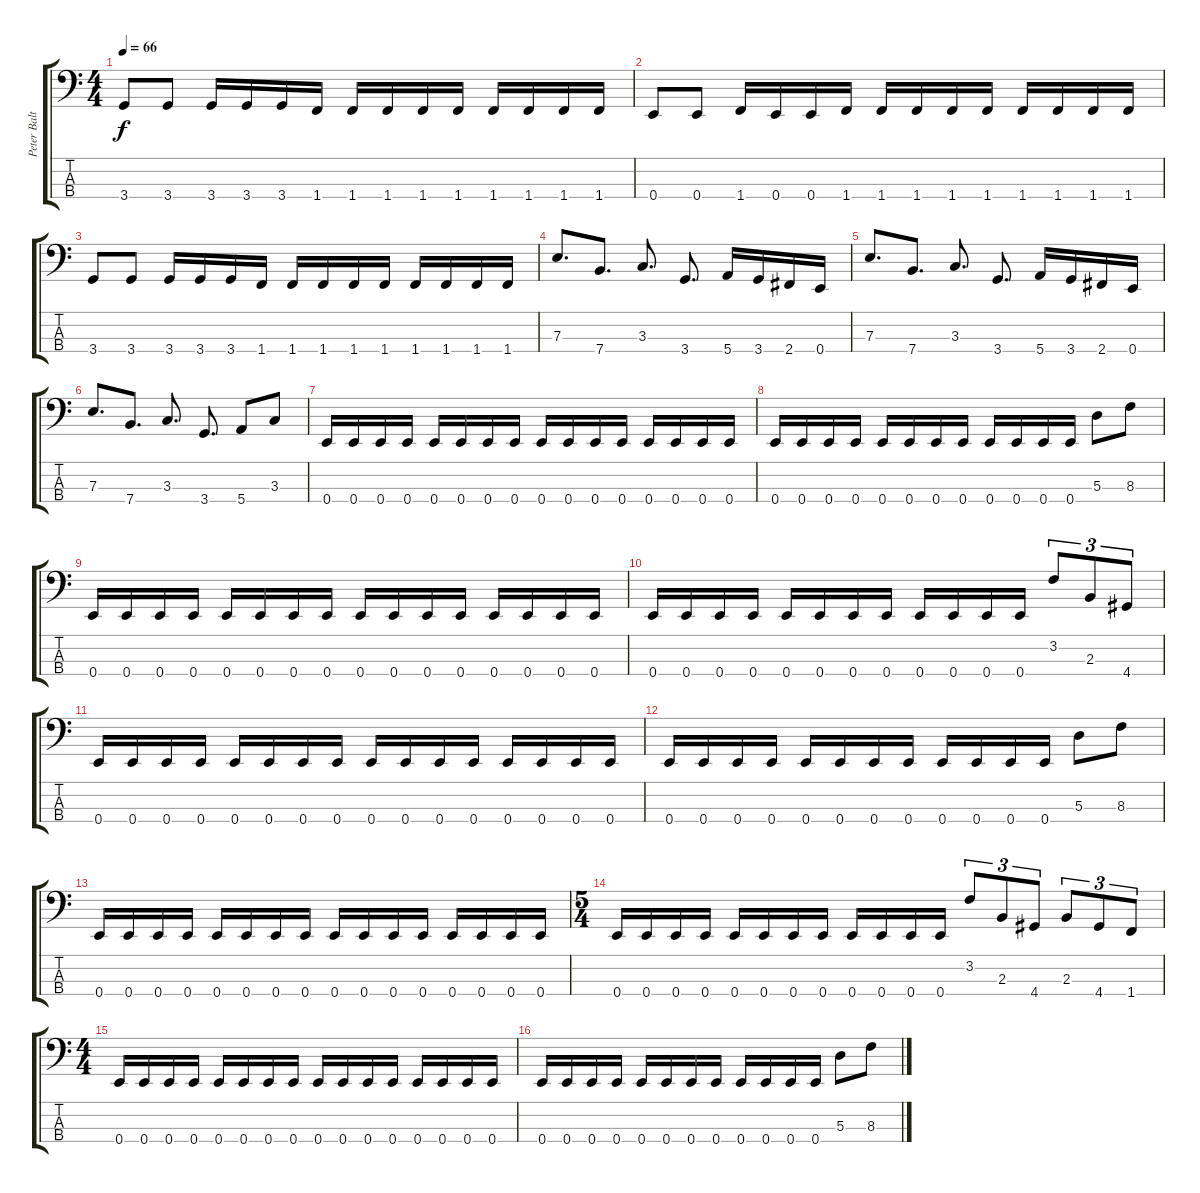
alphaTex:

\track ("Peter Baltes" "Peter Balt") {instrument electricbassfinger}
\staff {score tabs}
\tuning (G2 D2 A1 E1) {hide}
\ts (4 4)
\tempo 66
\clef f4
\ks c
3.4.8{dy f} 3.4.8 3.4.16 3.4.16 3.4.16 1.4.16 1.4.16 1.4.16 1.4.16 1.4.16 1.4.16 1.4.16 1.4.16 1.4.16 |
0.4.8 0.4.8 1.4.16 0.4.16 0.4.16 1.4.16 1.4.16 1.4.16 1.4.16 1.4.16 1.4.16 1.4.16 1.4.16 1.4.16 |
3.4.8 3.4.8 3.4.16 3.4.16 3.4.16 1.4.16 1.4.16 1.4.16 1.4.16 1.4.16 1.4.16 1.4.16 1.4.16 1.4.16 |
7.3.8{d} 7.4.8{d} 3.3.8{d} 3.4.8{d} 5.4.16 3.4.16 2.4.16 0.4.16 |
7.3.8{d} 7.4.8{d} 3.3.8{d} 3.4.8{d} 5.4.16 3.4.16 2.4.16 0.4.16 |
7.3.8{d} 7.4.8{d} 3.3.8{d} 3.4.8{d} 5.4.8 3.3.8 |
0.4.16 0.4.16 0.4.16 0.4.16 0.4.16 0.4.16 0.4.16 0.4.16 0.4.16 0.4.16 0.4.16 0.4.16 0.4.16 0.4.16 0.4.16 0.4.16 |
0.4.16 0.4.16 0.4.16 0.4.16 0.4.16 0.4.16 0.4.16 0.4.16 0.4.16 0.4.16 0.4.16 0.4.16 5.3.8 8.3.8 |
0.4.16 0.4.16 0.4.16 0.4.16 0.4.16 0.4.16 0.4.16 0.4.16 0.4.16 0.4.16 0.4.16 0.4.16 0.4.16 0.4.16 0.4.16 0.4.16 |
0.4.16 0.4.16 0.4.16 0.4.16 0.4.16 0.4.16 0.4.16 0.4.16 0.4.16 0.4.16 0.4.16 0.4.16 3.2.8{tu (3 2)} 2.3.8{tu (3 2)} 4.4.8{tu (3 2)} |
0.4.16 0.4.16 0.4.16 0.4.16 0.4.16 0.4.16 0.4.16 0.4.16 0.4.16 0.4.16 0.4.16 0.4.16 0.4.16 0.4.16 0.4.16 0.4.16 |
0.4.16 0.4.16 0.4.16 0.4.16 0.4.16 0.4.16 0.4.16 0.4.16 0.4.16 0.4.16 0.4.16 0.4.16 5.3.8 8.3.8 |
0.4.16 0.4.16 0.4.16 0.4.16 0.4.16 0.4.16 0.4.16 0.4.16 0.4.16 0.4.16 0.4.16 0.4.16 0.4.16 0.4.16 0.4.16 0.4.16 |
\ts (5 4)
0.4.16 0.4.16 0.4.16 0.4.16 0.4.16 0.4.16 0.4.16 0.4.16 0.4.16 0.4.16 0.4.16 0.4.16 3.2.8{tu (3 2)} 2.3.8{tu (3 2)} 4.4.8{tu (3 2)} 2.3.8{tu (3 2)} 4.4.8{tu (3 2)} 1.4.8{tu (3 2)} |
\ts (4 4)
0.4.16 0.4.16 0.4.16 0.4.16 0.4.16 0.4.16 0.4.16 0.4.16 0.4.16 0.4.16 0.4.16 0.4.16 0.4.16 0.4.16 0.4.16 0.4.16 |
0.4.16 0.4.16 0.4.16 0.4.16 0.4.16 0.4.16 0.4.16 0.4.16 0.4.16 0.4.16 0.4.16 0.4.16 5.3.8 8.3.8
